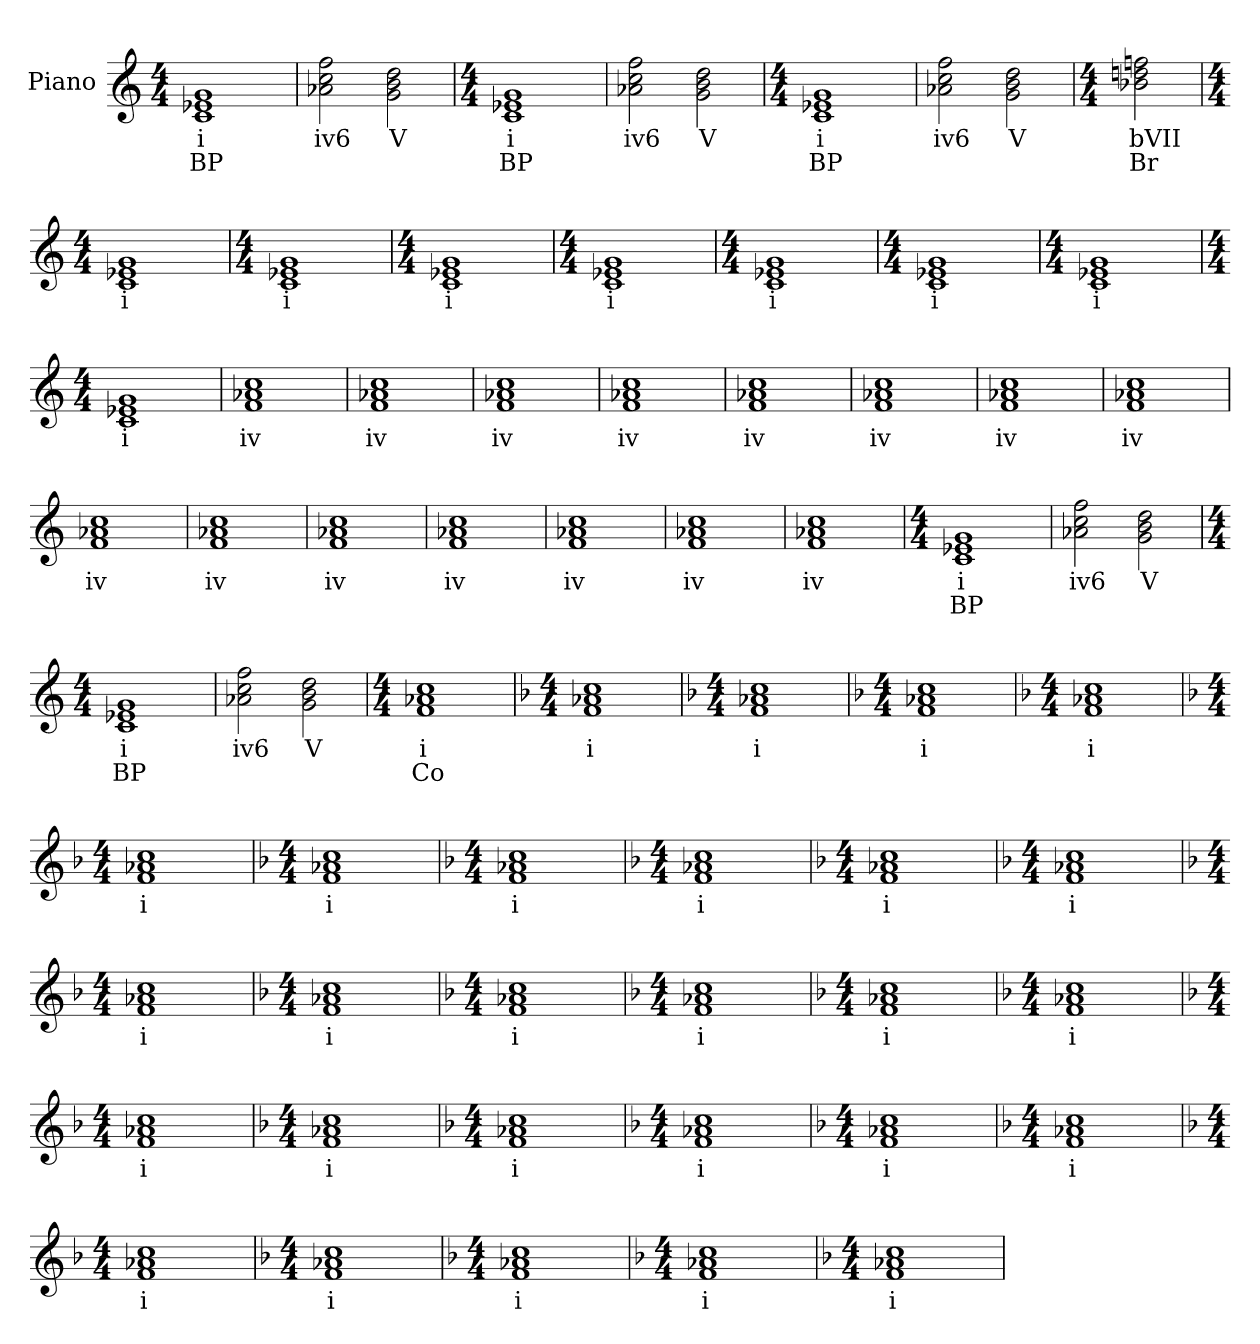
**kern	**text	**text
*part1	*part1	*part1
*staff1	*staff1	*staff1
*I"Piano	*	*
*I'Pno	*	*
*k[]	*	*
*C:	*	*
*M4/4	*	*
=	=	=
1c 1e-X 1g	i	BP
=	=	=
*k[]	*	*
*C:	*	*
2a-X 2cc 2ff	iv6	.
2g 2b 2dd	V	.
=	=	=
*k[]	*	*
*C:	*	*
*M4/4	*	*
1c 1e-X 1g	i	BP
=	=	=
*k[]	*	*
*C:	*	*
2a-X 2cc 2ff	iv6	.
2g 2b 2dd	V	.
=	=	=
*k[]	*	*
*C:	*	*
*M4/4	*	*
1c 1e-X 1g	i	BP
=	=	=
*k[]	*	*
*C:	*	*
2a-X 2cc 2ff	iv6	.
2g 2b 2dd	V	.
=	=	=
*k[]	*	*
*C:	*	*
*M4/4	*	*
2b-X 2ddn 2ffn	bVII	Br
=	=	=
*k[]	*	*
*C:	*	*
*M4/4	*	*
1c 1e-X 1g	i	.
=	=	=
*k[]	*	*
*C:	*	*
*M4/4	*	*
1c 1e-X 1g	i	.
=	=	=
*k[]	*	*
*C:	*	*
*M4/4	*	*
1c 1e-X 1g	i	.
=	=	=
*k[]	*	*
*C:	*	*
*M4/4	*	*
1c 1e-X 1g	i	.
=	=	=
*k[]	*	*
*C:	*	*
*M4/4	*	*
1c 1e-X 1g	i	.
=	=	=
*k[]	*	*
*C:	*	*
*M4/4	*	*
1c 1e-X 1g	i	.
=	=	=
*k[]	*	*
*C:	*	*
*M4/4	*	*
1c 1e-X 1g	i	.
=	=	=
*k[]	*	*
*C:	*	*
*M4/4	*	*
1c 1e-X 1g	i	.
=	=	=
*k[]	*	*
*C:	*	*
1f 1a-X 1cc	iv	.
=	=	=
*k[]	*	*
*C:	*	*
1f 1a-X 1cc	iv	.
=	=	=
*k[]	*	*
*C:	*	*
1f 1a-X 1cc	iv	.
=	=	=
*k[]	*	*
*C:	*	*
1f 1a-X 1cc	iv	.
=	=	=
*k[]	*	*
*C:	*	*
1f 1a-X 1cc	iv	.
=	=	=
*k[]	*	*
*C:	*	*
1f 1a-X 1cc	iv	.
=	=	=
*k[]	*	*
*C:	*	*
1f 1a-X 1cc	iv	.
=	=	=
*k[]	*	*
*C:	*	*
1f 1a-X 1cc	iv	.
=	=	=
*k[]	*	*
*C:	*	*
1f 1a-X 1cc	iv	.
=	=	=
*k[]	*	*
*C:	*	*
1f 1a-X 1cc	iv	.
=	=	=
*k[]	*	*
*C:	*	*
1f 1a-X 1cc	iv	.
=	=	=
*k[]	*	*
*C:	*	*
1f 1a-X 1cc	iv	.
=	=	=
*k[]	*	*
*C:	*	*
1f 1a-X 1cc	iv	.
=	=	=
*k[]	*	*
*C:	*	*
1f 1a-X 1cc	iv	.
=	=	=
*k[]	*	*
*C:	*	*
1f 1a-X 1cc	iv	.
=	=	=
*k[]	*	*
*C:	*	*
*M4/4	*	*
1c 1e-X 1g	i	BP
=	=	=
*k[]	*	*
*C:	*	*
2a-X 2cc 2ff	iv6	.
2g 2b 2dd	V	.
=	=	=
*k[]	*	*
*C:	*	*
*M4/4	*	*
1c 1e-X 1g	i	BP
=	=	=
*k[]	*	*
*C:	*	*
2a-X 2cc 2ff	iv6	.
2g 2b 2dd	V	.
=	=	=
*k[]	*	*
*C:	*	*
*M4/4	*	*
1f 1a-X 1cc	i	Co
=	=	=
*k[b-]	*	*
*F:	*	*
*M4/4	*	*
1f 1a-X 1cc	i	.
=	=	=
*k[b-]	*	*
*F:	*	*
*M4/4	*	*
1f 1a-X 1cc	i	.
=	=	=
*k[b-]	*	*
*F:	*	*
*M4/4	*	*
1f 1a-X 1cc	i	.
=	=	=
*k[b-]	*	*
*F:	*	*
*M4/4	*	*
1f 1a-X 1cc	i	.
=	=	=
*k[b-]	*	*
*F:	*	*
*M4/4	*	*
1f 1a-X 1cc	i	.
=	=	=
*k[b-]	*	*
*F:	*	*
*M4/4	*	*
1f 1a-X 1cc	i	.
=	=	=
*k[b-]	*	*
*F:	*	*
*M4/4	*	*
1f 1a-X 1cc	i	.
=	=	=
*k[b-]	*	*
*F:	*	*
*M4/4	*	*
1f 1a-X 1cc	i	.
=	=	=
*k[b-]	*	*
*F:	*	*
*M4/4	*	*
1f 1a-X 1cc	i	.
=	=	=
*k[b-]	*	*
*F:	*	*
*M4/4	*	*
1f 1a-X 1cc	i	.
=	=	=
*k[b-]	*	*
*F:	*	*
*M4/4	*	*
1f 1a-X 1cc	i	.
=	=	=
*k[b-]	*	*
*F:	*	*
*M4/4	*	*
1f 1a-X 1cc	i	.
=	=	=
*k[b-]	*	*
*F:	*	*
*M4/4	*	*
1f 1a-X 1cc	i	.
=	=	=
*k[b-]	*	*
*F:	*	*
*M4/4	*	*
1f 1a-X 1cc	i	.
=	=	=
*k[b-]	*	*
*F:	*	*
*M4/4	*	*
1f 1a-X 1cc	i	.
=	=	=
*k[b-]	*	*
*F:	*	*
*M4/4	*	*
1f 1a-X 1cc	i	.
=	=	=
*k[b-]	*	*
*F:	*	*
*M4/4	*	*
1f 1a-X 1cc	i	.
=	=	=
*k[b-]	*	*
*F:	*	*
*M4/4	*	*
1f 1a-X 1cc	i	.
=	=	=
*k[b-]	*	*
*F:	*	*
*M4/4	*	*
1f 1a-X 1cc	i	.
=	=	=
*k[b-]	*	*
*F:	*	*
*M4/4	*	*
1f 1a-X 1cc	i	.
=	=	=
*k[b-]	*	*
*F:	*	*
*M4/4	*	*
1f 1a-X 1cc	i	.
=	=	=
*k[b-]	*	*
*F:	*	*
*M4/4	*	*
1f 1a-X 1cc	i	.
=	=	=
*k[b-]	*	*
*F:	*	*
*M4/4	*	*
1f 1a-X 1cc	i	.
=	=	=
*k[b-]	*	*
*F:	*	*
*M4/4	*	*
1f 1a-X 1cc	i	.
=	=	=
*k[b-]	*	*
*F:	*	*
*M4/4	*	*
1f 1a-X 1cc	i	.
=	=	=
*k[b-]	*	*
*F:	*	*
*M4/4	*	*
1f 1a-X 1cc	i	.
=	=	=
*k[b-]	*	*
*F:	*	*
*M4/4	*	*
1f 1a-X 1cc	i	.
=	=	=
*-	*-	*-
